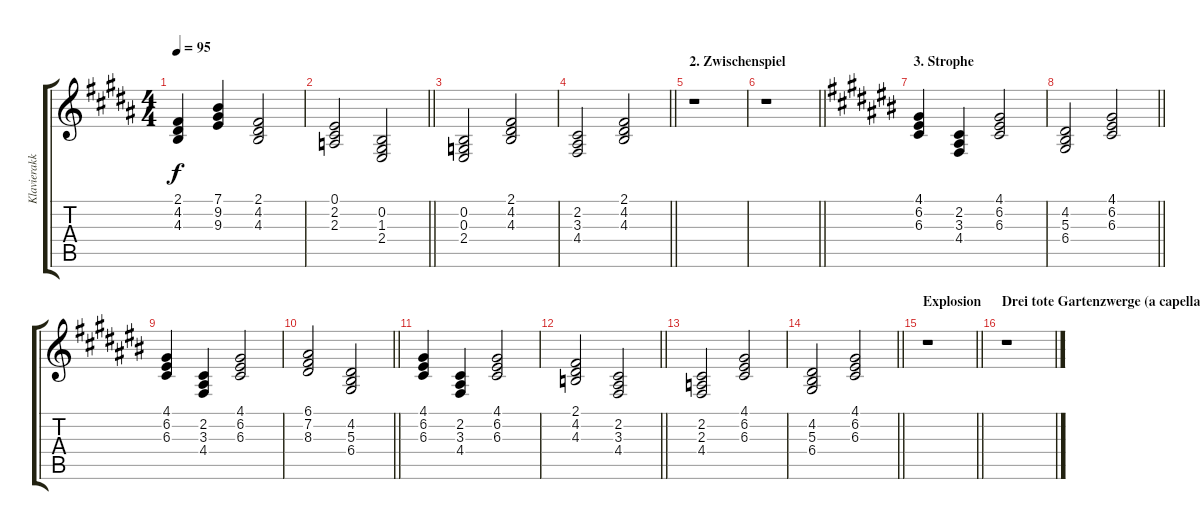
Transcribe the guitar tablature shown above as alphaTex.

\track ("Klavierakkorde" "Klavierakk") {instrument acousticgrandpiano}
\staff {score tabs}
\tuning (E4 B3 G3 D3 A2 E2) {hide}
\ts (4 4)
\tempo 95
\clef g2
\ks b
(2.1 4.2 4.3).4{dy f} (7.1 9.2 9.3).4 (2.1 4.2 4.3).2 |
\barLineRight lightlight
(0.1 2.2 2.3).2 (0.2 1.3 2.4).2 |
(0.2 0.3 2.4).2 (2.1 4.2 4.3).2 |
\barLineRight lightlight
(2.2 3.3 4.4).2 (2.1 4.2 4.3).2 |
\section ("" "2. Zwischenspiel")
r.1 |
\barLineRight lightlight
r.1 |
\section ("" "3. Strophe")
\ks c#
(4.1 6.2 6.3).4 (2.2 3.3 4.4).4 (4.1 6.2 6.3).2 |
\barLineRight lightlight
(4.2 5.3 6.4).2 (4.1 6.2 6.3).2 |
(4.1 6.2 6.3).4 (2.2 3.3 4.4).4 (4.1 6.2 6.3).2 |
\barLineRight lightlight
(6.1 7.2 8.3).2 (4.2 5.3 6.4).2 |
(4.1 6.2 6.3).4 (2.2 3.3 4.4).4 (4.1 6.2 6.3).2 |
\barLineRight lightlight
(2.1 4.2 4.3).2 (2.2 3.3 4.4).2 |
(2.2 2.3 4.4).2 (4.1 6.2 6.3).2 |
\barLineRight lightlight
(4.2 5.3 6.4).2 (4.1 6.2 6.3).2 |
\section ("" "Explosion")
\barLineRight lightlight
r.1 |
\section ("" "Drei tote Gartenzwerge (a capella)")
r.1
